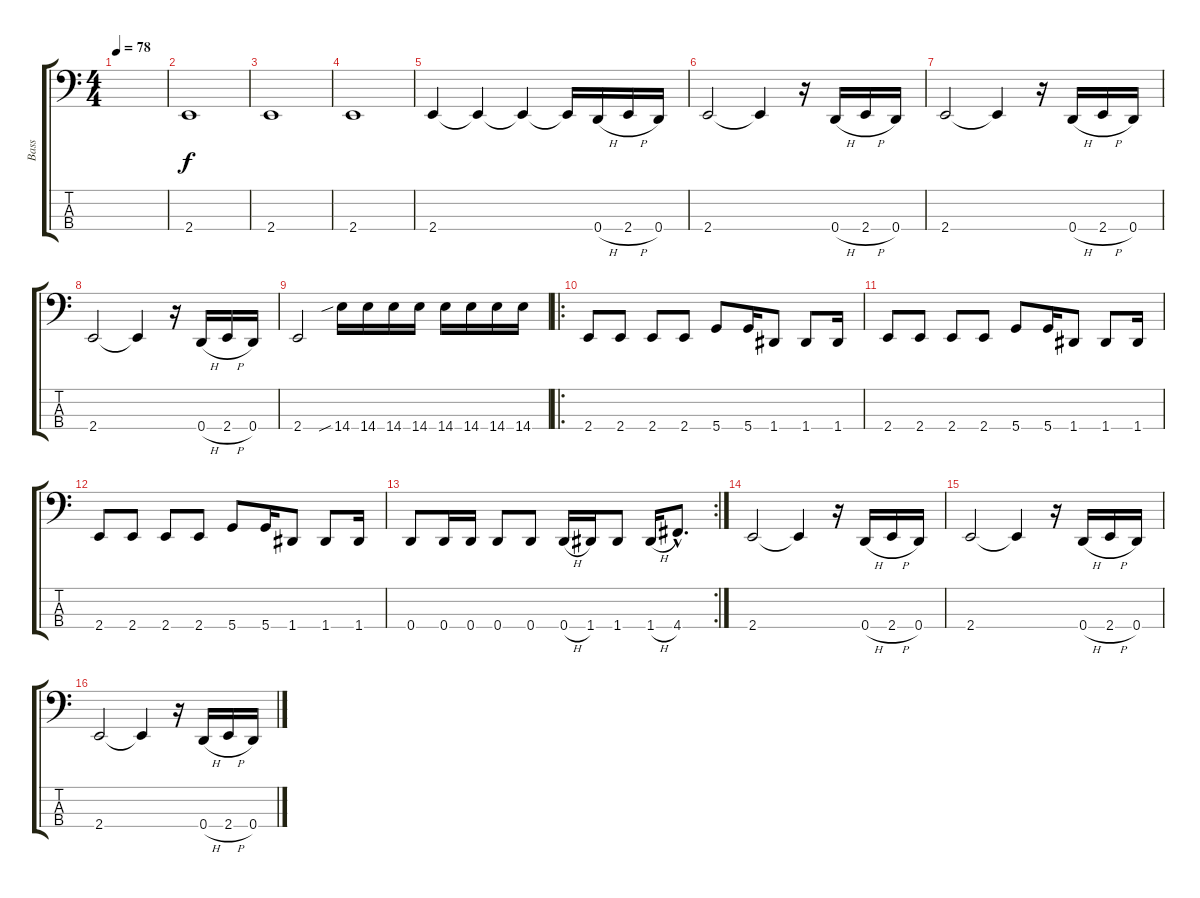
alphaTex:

\track ("Bass" "Bass") {instrument electricbasspick}
\staff {score tabs}
\tuning (G2 D2 A1 D1) {hide}
\ts (4 4)
\tempo 78
\clef f4
\ks c
|
2.4.1 |
2.4.1 |
2.4.1 |
2.4.4 2.4{t}.4 2.4{t}.4 2.4{t}.16 0.4{h}.16 2.4{h}.16 0.4.16 |
2.4.2 2.4{t}.4 r.16 0.4{h}.16 2.4{h}.16 0.4.16 |
2.4.2 2.4{t}.4 r.16 0.4{h}.16 2.4{h}.16 0.4.16 |
2.4.2 2.4{t}.4 r.16 0.4{h}.16 2.4{h}.16 0.4.16 |
2.4.2 14.4{sib}.16 14.4.16 14.4.16 14.4.16 14.4.16 14.4.16 14.4.16 14.4.16 |
\ro
2.4.8 2.4.8 2.4.8 2.4.8 5.4.8 5.4.16 1.4.8 1.4.8 1.4.16 |
2.4.8 2.4.8 2.4.8 2.4.8 5.4.8 5.4.16 1.4.8 1.4.8 1.4.16 |
2.4.8 2.4.8 2.4.8 2.4.8 5.4.8 5.4.16 1.4.8 1.4.8 1.4.16 |
\rc 2
0.4.8 0.4.16 0.4.16 0.4.8 0.4.8 0.4{h}.16 1.4.16 1.4.8 1.4{h}.16 4.4{hac}.8{d} |
2.4.2 2.4{t}.4 r.16 0.4{h}.16 2.4{h}.16 0.4.16 |
2.4.2 2.4{t}.4 r.16 0.4{h}.16 2.4{h}.16 0.4.16 |
2.4.2 2.4{t}.4 r.16 0.4{h}.16 2.4{h}.16 0.4.16
